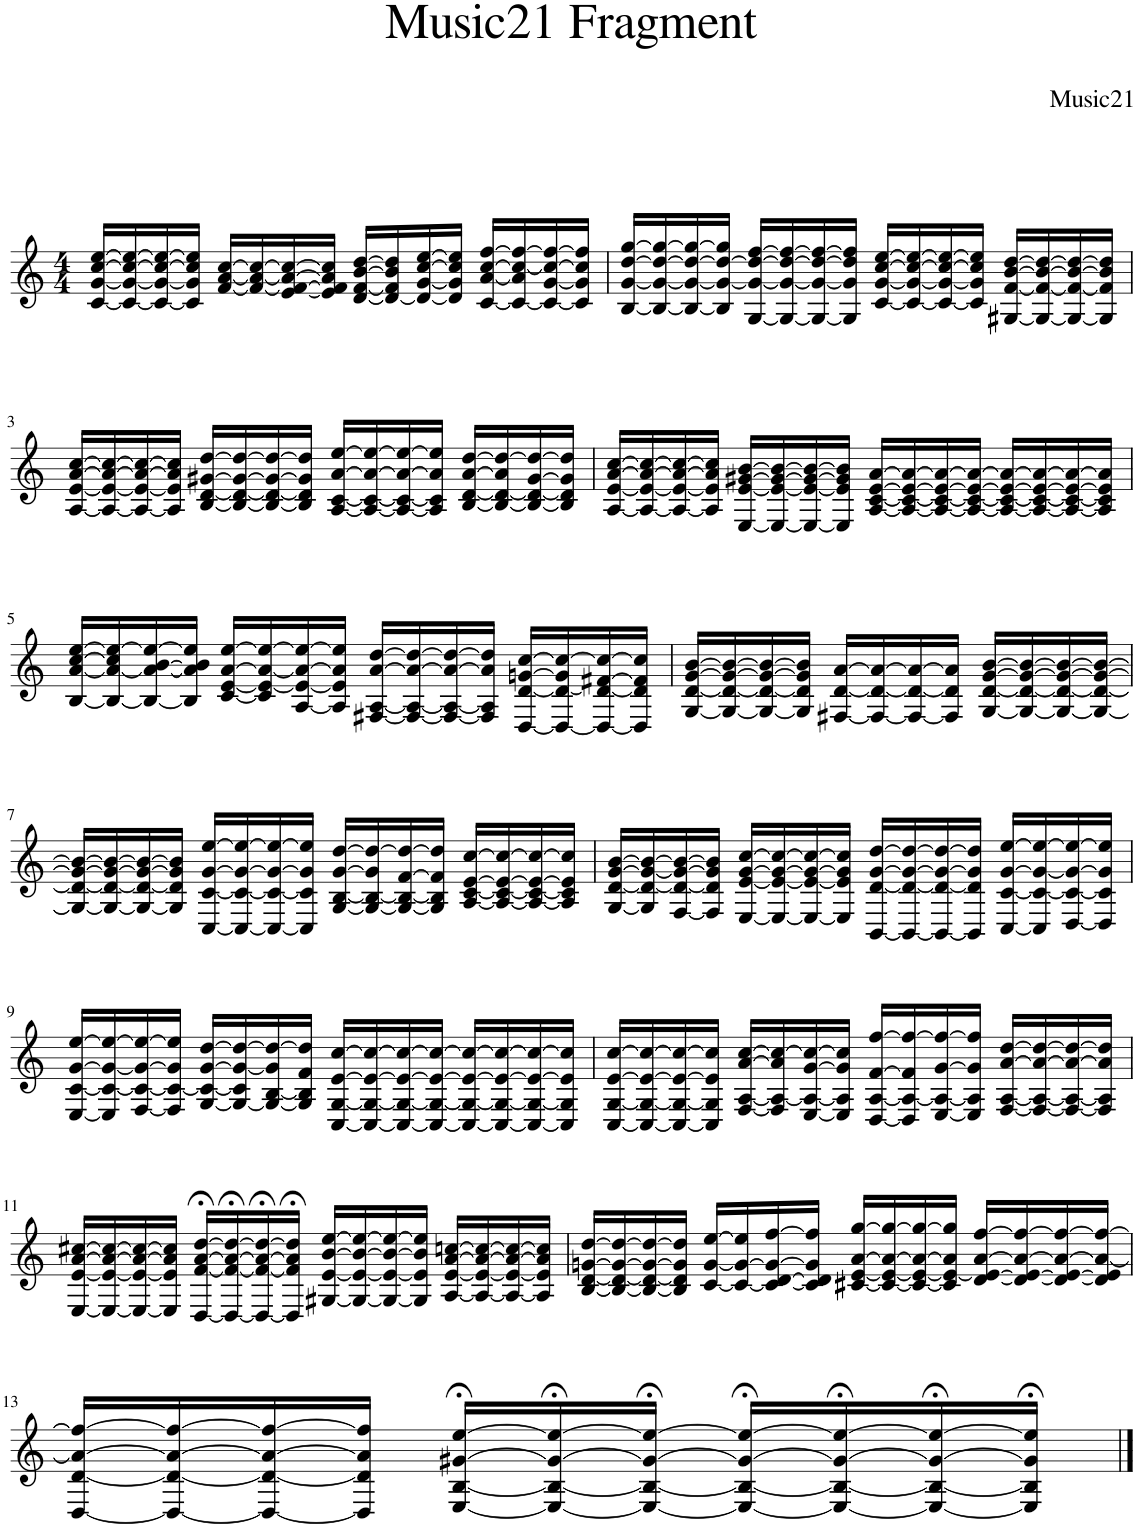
**kern
*part1
*staff1
*I"Piano
*I'Pno
*clefG2
*k[]
*M4/4
=1
[16c/ [16g/ [16cc/ [16ee/LL
16c/_ 16g/_ 16cc/_ 16ee/_
16c/_ 16g/_ 16cc/_ 16ee/_
16c/] 16g/] 16cc/] 16ee/]JJ
[16f/ [16a/ [16cc/LL
16f/_ 16a/_ 16cc/_
[16e/ 16f/_ 16a/_ 16cc/_
16e/] 16f/] 16a/] 16cc/]JJ
[16d/ [16f/ [16b/ [16dd/LL
16d/_ 16f/] 16b/] 16dd/]
16d/_ [16g/ [16cc/ [16ee/
16d/] 16g/] 16cc/] 16ee/]JJ
[16c/ [16a/ [16cc/ [16ff/LL
16c/_ 16a/] 16cc/_ 16ff/_
16c/_ [16g/ 16cc/_ 16ff/_
16c/] 16g/] 16cc/] 16ff/]JJ
=2
[16B/ [16g/ [16dd/ [16gg/LL
16B/_ 16g/_ 16dd/_ 16gg/_
16B/_ 16g/_ 16dd/_ 16gg/_
16B/] 16g/_ 16dd/_ 16gg/]JJ
[16G/ 16g/_ 16dd/_ [16ff/LL
16G/_ 16g/_ 16dd/_ 16ff/_
16G/_ 16g/_ 16dd/_ 16ff/_
16G/] 16g/] 16dd/] 16ff/]JJ
[16c/ [16g/ [16cc/ [16ee/LL
16c/_ 16g/_ 16cc/_ 16ee/_
16c/_ 16g/_ 16cc/_ 16ee/_
16c/] 16g/] 16cc/] 16ee/]JJ
[16G#X/ [16f/ [16b/ [16dd/LL
16G#/_ 16f/_ 16b/_ 16dd/_
16G#/_ 16f/_ 16b/_ 16dd/_
16G#/] 16f/] 16b/] 16dd/]JJ
!!LO:LB:g=z
=3
[16A/ [16e/ [16a/ [16cc/LL
16A/_ 16e/_ 16a/_ 16cc/_
16A/_ 16e/_ 16a/_ 16cc/_
16A/] 16e/] 16a/] 16cc/]JJ
[16B/ [16d/ [16g#X/ [16dd/LL
16B/_ 16d/_ 16g#/_ 16dd/_
16B/_ 16d/_ 16g#/_ 16dd/_
16B/] 16d/] 16g#/] 16dd/]JJ
[16A/ [16c/ [16a/ [16ee/LL
16A/_ 16c/_ 16a/_ 16ee/_
16A/_ 16c/_ 16a/_ 16ee/_
16A/] 16c/] 16a/] 16ee/]JJ
[16B/ [16d/ [16a/ [16dd/LL
16B/_ 16d/_ 16a/] 16dd/_
16B/_ 16d/_ [16g#/ 16dd/_
16B/] 16d/] 16g#/] 16dd/]JJ
=4
[16A/ [16e/ [16a/ [16cc/LL
16A/_ 16e/_ 16a/_ 16cc/_
16A/_ 16e/_ 16a/_ 16cc/_
16A/] 16e/] 16a/] 16cc/]JJ
[16E/ [16e/ [16g#X/ [16b/LL
16E/_ 16e/_ 16g#/_ 16b/_
16E/_ 16e/_ 16g#/_ 16b/_
16E/] 16e/] 16g#/] 16b/]JJ
[16A/ [16c/ [16e/ [16a/LL
16A/_ 16c/_ 16e/_ 16a/_
16A/_ 16c/_ 16e/_ 16a/_
16A/_ 16c/_ 16e/_ 16a/_JJ
16A/_ 16c/_ 16e/_ 16a/_LL
16A/_ 16c/_ 16e/_ 16a/_
16A/_ 16c/_ 16e/_ 16a/_
16A/] 16c/] 16e/] 16a/]JJ
!!LO:LB:g=z
=5
[16B/ [16a/ [16cc/ [16ee/LL
16B/_ 16a/_ 16cc/] 16ee/_
16B/_ 16a/_ [16b/ 16ee/_
16B/] 16a/] 16b/] 16ee/]JJ
[16c/ [16e/ [16a/ [16ee/LL
16c/] 16e/_ 16a/_ 16ee/_
[16A/ 16e/_ 16a/_ 16ee/_
16A/] 16e/] 16a/] 16ee/]JJ
[16F#X/ [16A/ [16a/ [16dd/LL
16F#/_ 16A/_ 16a/_ 16dd/_
16F#/_ 16A/_ 16a/_ 16dd/_
16F#/] 16A/] 16a/] 16dd/]JJ
[16D/ [16d/ [16gn/ [16cc/LL
16D/_ 16d/_ 16g/] 16cc/_
16D/_ 16d/_ [16f#X/ 16cc/_
16D/] 16d/] 16f#/] 16cc/]JJ
=6
[16G/ [16d/ [16g/ [16b/LL
16G/_ 16d/_ 16g/_ 16b/_
16G/_ 16d/_ 16g/_ 16b/_
16G/] 16d/] 16g/] 16b/]JJ
[16F#X/ [16d/ [16a/LL
16F#/_ 16d/_ 16a/_
16F#/_ 16d/_ 16a/_
16F#/] 16d/] 16a/]JJ
[16G/ [16d/ [16g/ [16b/LL
16G/_ 16d/_ 16g/_ 16b/_
16G/_ 16d/_ 16g/_ 16b/_
16G/_ 16d/_ 16g/_ 16b/_JJ
!!LO:LB:g=z
=7
16G/_ 16d/_ 16g/_ 16b/_LL
16G/_ 16d/_ 16g/_ 16b/_
16G/_ 16d/_ 16g/_ 16b/_
16G/] 16d/] 16g/] 16b/]JJ
[16C/ [16c/ [16g/ [16ee/LL
16C/_ 16c/_ 16g/_ 16ee/_
16C/_ 16c/_ 16g/_ 16ee/_
16C/] 16c/] 16g/] 16ee/]JJ
[16G/ [16B/ [16g/ [16dd/LL
16G/_ 16B/_ 16g/] 16dd/_
16G/_ 16B/_ [16f/ 16dd/_
16G/] 16B/] 16f/] 16dd/]JJ
[16A/ [16c/ [16e/ [16cc/LL
16A/_ 16c/_ 16e/_ 16cc/_
16A/_ 16c/_ 16e/_ 16cc/_
16A/] 16c/] 16e/] 16cc/]JJ
=8
[16G/ [16d/ [16g/ [16b/LL
16G/] 16d/_ 16g/_ 16b/_
[16F/ 16d/_ 16g/_ 16b/_
16F/] 16d/] 16g/] 16b/]JJ
[16E/ [16e/ [16g/ [16cc/LL
16E/_ 16e/_ 16g/_ 16cc/_
16E/_ 16e/_ 16g/_ 16cc/_
16E/] 16e/] 16g/] 16cc/]JJ
[16BB/ [16d/ [16g/ [16dd/LL
16BB/_ 16d/_ 16g/_ 16dd/_
16BB/_ 16d/_ 16g/_ 16dd/_
16BB/] 16d/] 16g/] 16dd/]JJ
[16C/ [16c/ [16g/ [16ee/LL
16C/] 16c/_ 16g/_ 16ee/_
[16D/ 16c/_ 16g/_ 16ee/_
16D/] 16c/] 16g/] 16ee/]JJ
!!LO:LB:g=z
=9
[16E/ [16c/ [16g/ [16ee/LL
16E/] 16c/_ 16g/_ 16ee/_
[16F/ 16c/_ 16g/_ 16ee/_
16F/] 16c/_ 16g/] 16ee/]JJ
[16G/ 16c/_ [16g/ [16dd/LL
16G/_ 16c/] 16g/_ 16dd/_
16G/_ [16B/ 16g/] 16dd/_
16G/] 16B/] 16f/ 16dd/]JJ
[16C/ [16G/ [16e/ [16cc/LL
16C/_ 16G/_ 16e/_ 16cc/_
16C/_ 16G/_ 16e/_ 16cc/_
16C/_ 16G/_ 16e/_ 16cc/_JJ
16C/_ 16G/_ 16e/_ 16cc/_LL
16C/_ 16G/_ 16e/_ 16cc/_
16C/_ 16G/_ 16e/_ 16cc/_
16C/] 16G/] 16e/] 16cc/]JJ
=10
[16C/ [16G/ [16e/ [16cc/LL
16C/_ 16G/_ 16e/_ 16cc/_
16C/_ 16G/_ 16e/_ 16cc/_
16C/] 16G/] 16e/] 16cc/]JJ
[16F/ [16A/ [16a/ [16cc/LL
16F/] 16A/_ 16a/] 16cc/_
[16E/ 16A/_ [16g/ 16cc/_
16E/] 16A/] 16g/] 16cc/]JJ
[16D/ [16A/ [16f/ [16ff/LL
16D/] 16A/_ 16f/] 16ff/_
[16E/ 16A/_ [16g/ 16ff/_
16E/] 16A/] 16g/] 16ff/]JJ
[16F/ [16A/ [16a/ [16dd/LL
16F/_ 16A/_ 16a/_ 16dd/_
16F/_ 16A/_ 16a/_ 16dd/_
16F/] 16A/] 16a/] 16dd/]JJ
!!LO:LB:g=z
=11
[16E/ [16e/ [16a/ [16cc#X/LL
16E/_ 16e/_ 16a/_ 16cc#/_
16E/_ 16e/_ 16a/_ 16cc#/_
16E/] 16e/] 16a/] 16cc#/]JJ
[16D/;< [16f/;< [16a/;< [16dd/;<LL
16D/_;< 16f/_;< 16a/_;< 16dd/_;<
16D/_;< 16f/_;< 16a/_;< 16dd/_;<
16D/];< 16f/];< 16a/];< 16dd/];<JJ
[16G#X/ [16e/ [16b/ [16ee/LL
16G#/_ 16e/_ 16b/_ 16ee/_
16G#/_ 16e/_ 16b/_ 16ee/_
16G#/] 16e/] 16b/] 16ee/]JJ
[16A/ [16e/ [16a/ [16ccn/LL
16A/_ 16e/_ 16a/_ 16cc/_
16A/_ 16e/_ 16a/_ 16cc/_
16A/] 16e/] 16a/] 16cc/]JJ
=12
[16B/ [16d/ [16gn/ [16dd/LL
16B/_ 16d/_ 16g/_ 16dd/_
16B/_ 16d/_ 16g/_ 16dd/_
16B/] 16d/] 16g/] 16dd/]JJ
[16c/ [16g/ [16ee/LL
16c/_ 16g/_ 16ee/]
16c/_ [16d/ 16g/_ [16ff/
16c/] 16d/] 16g/] 16ff/]JJ
[16c#X/ [16e/ [16a/ [16gg/LL
16c#/_ 16e/_ 16a/_ 16gg/_
16c#/_ 16e/_ 16a/_ 16gg/_
16c#/] 16e/_ 16a/] 16gg/]JJ
[16d/ 16e/_ [16a/ [16ff/LL
16d/_ 16e/_ 16a/_ 16ff/_
16d/_ 16e/_ 16a/_ 16ff/_
16d/] 16e/] 16a/_ 16ff/_JJ
!!LO:LB:g=z
=13
[16D/ [16d/ 16a/_ 16ff/_LL
16D/_ 16d/_ 16a/_ 16ff/_
16D/_ 16d/_ 16a/_ 16ff/_
16D/] 16d/] 16a/] 16ff/]JJ
[16E/;< [16B/;< [16g#X/;< [16ee/;<LL
16E/_;< 16B/_;< 16g#/_;< 16ee/_;<
16E/_;< 16B/_;< 16g#/_;< 16ee/_;<JJ
16E/_;< 16B/_;< 16g#/_;< 16ee/_;<LL
16E/_;< 16B/_;< 16g#/_;< 16ee/_;<
16E/_;< 16B/_;< 16g#/_;< 16ee/_;<
16E/];< 16B/];< 16g#/];< 16ee/];<JJ
==
*-
